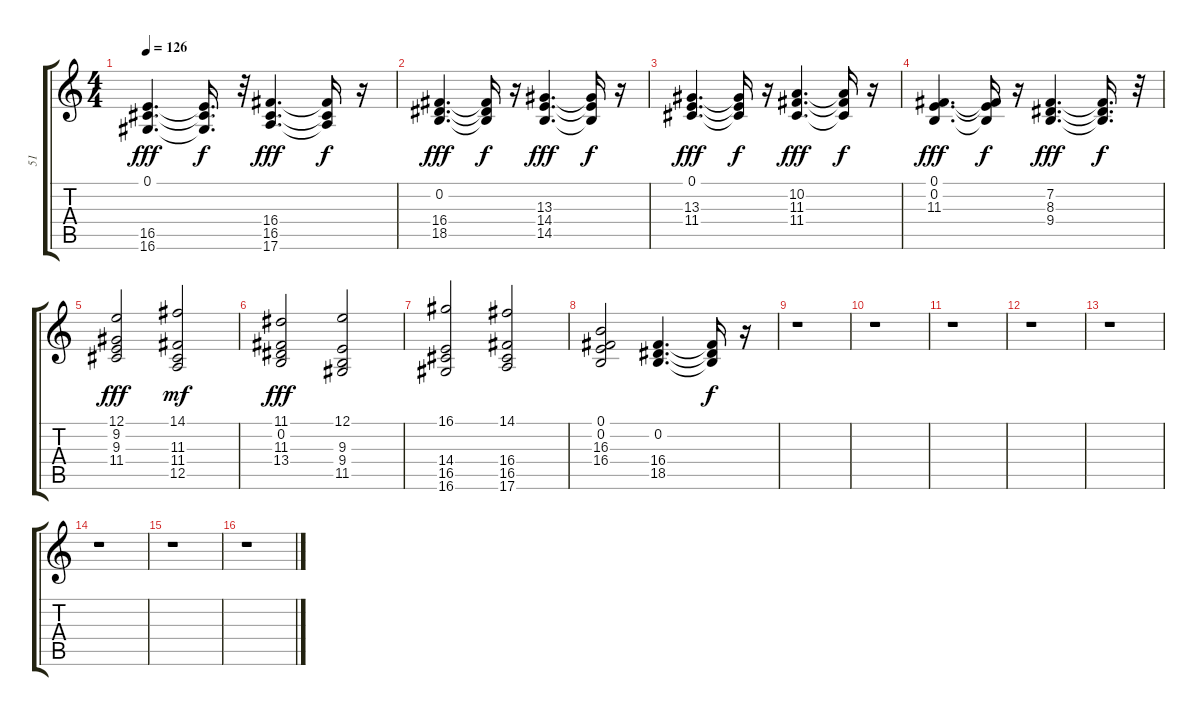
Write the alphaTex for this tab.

\track ("51" "51") {instrument synthstrings1}
\staff {score tabs}
\tuning (E4 B3 G3 D3 A2 E2) {hide}
\ts (4 4)
\tempo 126
\clef g2
\ks c
(0.1 16.5 16.6).4{d dy fff} (0.1{t} 16.5{t} 16.6{t}).16{d dy f} r.32 (16.4 16.5 17.6).4{d dy fff} (16.4{t} 16.5{t} 17.6{t}).16{dy f} r.16 |
(0.2 16.4 18.5).4{d dy fff} (0.2{t} 16.4{t} 18.5{t}).16{dy f} r.16 (13.3 14.4 14.5).4{d dy fff} (13.3{t} 14.4{t} 14.5{t}).16{dy f} r.16 |
(0.1 13.3 11.4).4{d dy fff} (0.1{t} 13.3{t} 11.4{t}).16{dy f} r.16 (10.2 11.3 11.4).4{d dy fff} (10.2{t} 11.3{t} 11.4{t}).16{dy f} r.16 |
(0.1 0.2 11.3).4{d dy fff} (0.1{t} 0.2{t} 11.3{t}).16{dy f} r.16 (7.2 8.3 9.4).4{d dy fff} (7.2{t} 8.3{t} 9.4{t}).16{d dy f} r.32 |
(12.1 9.2 9.3 11.4).2{dy fff} (14.1 11.3 11.4 12.5).2{dy mf} |
(11.1 0.2 11.3 13.4).2{dy fff} (12.1 9.3 9.4 11.5).2 |
(16.1 14.4 16.5 16.6).2 (14.1 16.4 16.5 17.6).2 |
(0.1 0.2 16.3 16.4).2 (0.2 16.4 18.5).4{d} (0.2{t} 16.4{t} 18.5{t}).16{dy f} r.16 |
r.1 |
r.1 |
r.1 |
r.1 |
r.1 |
r.1 |
r.1 |
r.1
